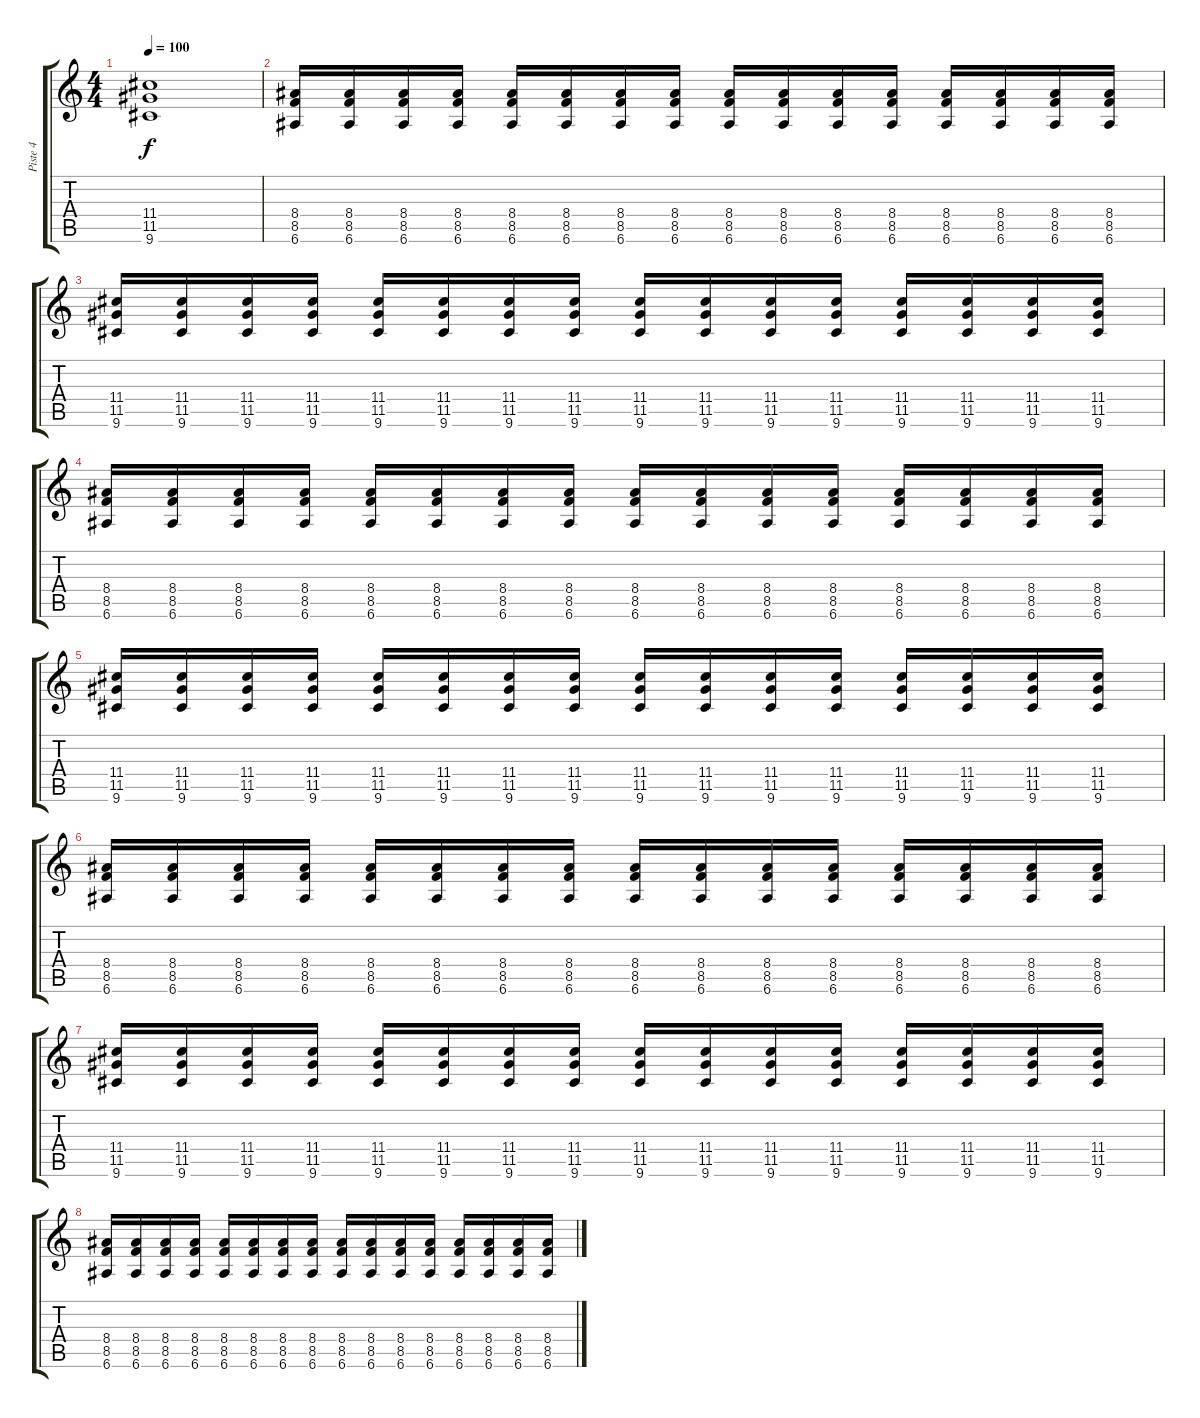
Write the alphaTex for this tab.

\track ("Piste 4" "Piste 4") {instrument overdrivenguitar}
\staff {score tabs}
\tuning (E4 B3 G3 D3 A2 E2) {hide}
\ts (4 4)
\tempo 100
\clef g2
\ks c
(11.4 11.5 9.6).1{dy f} |
(8.4 8.5 6.6).16 (8.4 8.5 6.6).16 (8.4 8.5 6.6).16 (8.4 8.5 6.6).16 (8.4 8.5 6.6).16 (8.4 8.5 6.6).16 (8.4 8.5 6.6).16 (8.4 8.5 6.6).16 (8.4 8.5 6.6).16 (8.4 8.5 6.6).16 (8.4 8.5 6.6).16 (8.4 8.5 6.6).16 (8.4 8.5 6.6).16 (8.4 8.5 6.6).16 (8.4 8.5 6.6).16 (8.4 8.5 6.6).16 |
(11.4 11.5 9.6).16 (11.4 11.5 9.6).16 (11.4 11.5 9.6).16 (11.4 11.5 9.6).16 (11.4 11.5 9.6).16 (11.4 11.5 9.6).16 (11.4 11.5 9.6).16 (11.4 11.5 9.6).16 (11.4 11.5 9.6).16 (11.4 11.5 9.6).16 (11.4 11.5 9.6).16 (11.4 11.5 9.6).16 (11.4 11.5 9.6).16 (11.4 11.5 9.6).16 (11.4 11.5 9.6).16 (11.4 11.5 9.6).16 |
(8.4 8.5 6.6).16 (8.4 8.5 6.6).16 (8.4 8.5 6.6).16 (8.4 8.5 6.6).16 (8.4 8.5 6.6).16 (8.4 8.5 6.6).16 (8.4 8.5 6.6).16 (8.4 8.5 6.6).16 (8.4 8.5 6.6).16 (8.4 8.5 6.6).16 (8.4 8.5 6.6).16 (8.4 8.5 6.6).16 (8.4 8.5 6.6).16 (8.4 8.5 6.6).16 (8.4 8.5 6.6).16 (8.4 8.5 6.6).16 |
(11.4 11.5 9.6).16 (11.4 11.5 9.6).16 (11.4 11.5 9.6).16 (11.4 11.5 9.6).16 (11.4 11.5 9.6).16 (11.4 11.5 9.6).16 (11.4 11.5 9.6).16 (11.4 11.5 9.6).16 (11.4 11.5 9.6).16 (11.4 11.5 9.6).16 (11.4 11.5 9.6).16 (11.4 11.5 9.6).16 (11.4 11.5 9.6).16 (11.4 11.5 9.6).16 (11.4 11.5 9.6).16 (11.4 11.5 9.6).16 |
(8.4 8.5 6.6).16 (8.4 8.5 6.6).16 (8.4 8.5 6.6).16 (8.4 8.5 6.6).16 (8.4 8.5 6.6).16 (8.4 8.5 6.6).16 (8.4 8.5 6.6).16 (8.4 8.5 6.6).16 (8.4 8.5 6.6).16 (8.4 8.5 6.6).16 (8.4 8.5 6.6).16 (8.4 8.5 6.6).16 (8.4 8.5 6.6).16 (8.4 8.5 6.6).16 (8.4 8.5 6.6).16 (8.4 8.5 6.6).16 |
(11.4 11.5 9.6).16 (11.4 11.5 9.6).16 (11.4 11.5 9.6).16 (11.4 11.5 9.6).16 (11.4 11.5 9.6).16 (11.4 11.5 9.6).16 (11.4 11.5 9.6).16 (11.4 11.5 9.6).16 (11.4 11.5 9.6).16 (11.4 11.5 9.6).16 (11.4 11.5 9.6).16 (11.4 11.5 9.6).16 (11.4 11.5 9.6).16 (11.4 11.5 9.6).16 (11.4 11.5 9.6).16 (11.4 11.5 9.6).16 |
(8.4 8.5 6.6).16 (8.4 8.5 6.6).16 (8.4 8.5 6.6).16 (8.4 8.5 6.6).16 (8.4 8.5 6.6).16 (8.4 8.5 6.6).16 (8.4 8.5 6.6).16 (8.4 8.5 6.6).16 (8.4 8.5 6.6).16 (8.4 8.5 6.6).16 (8.4 8.5 6.6).16 (8.4 8.5 6.6).16 (8.4 8.5 6.6).16 (8.4 8.5 6.6).16 (8.4 8.5 6.6).16 (8.4 8.5 6.6).16
